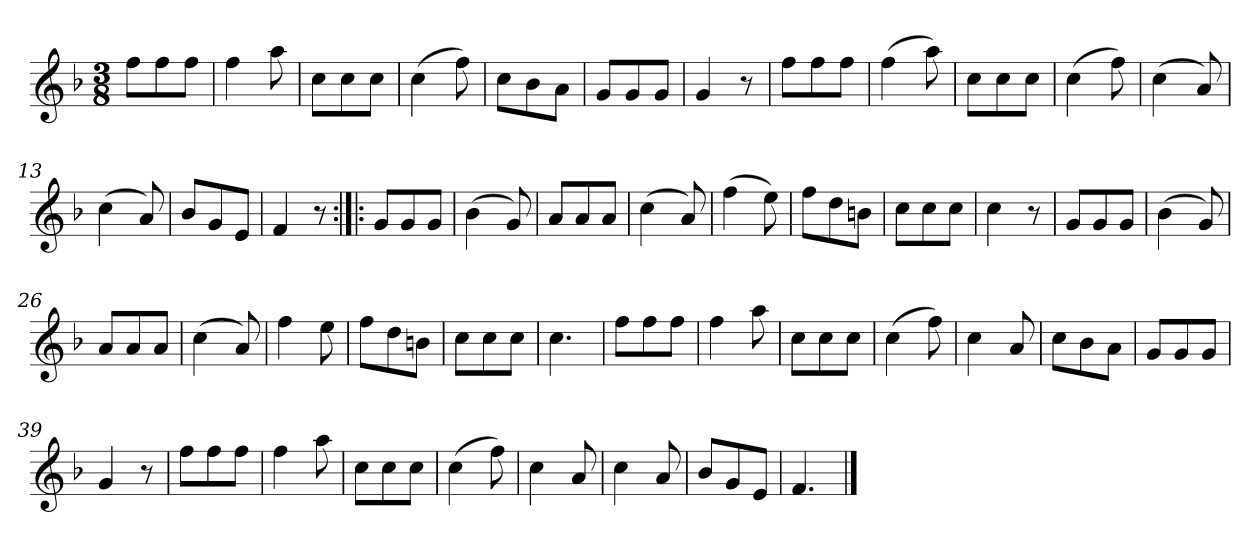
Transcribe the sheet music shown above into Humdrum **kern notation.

**kern
*part1
*staff1
*clefG2
*k[b-]
*F:
*M3/8
*MM120
=1
8ff\L
8ff\
8ff\J
=2
4ff
8aa
=3
8cc\L
8cc\
8cc\J
=4
(4cc
8ff)
=5
8cc\L
8b-\
8a\J
=6
8g/L
8g/
8g/J
=7
4g
8r
=8
8ff\L
8ff\
8ff\J
=9
(4ff
8aa)
=10
8cc\L
8cc\
8cc\J
=11
(4cc
8ff)
=12
(4cc
8a)
=13
(4cc
8a)
=14
8b-/L
8g/
8e/J
=15
4f
8r
=16:|!|:
8g/L
8g/
8g/J
=17
(4b-
8g)
=18
8a/L
8a/
8a/J
=19
(4cc
8a)
=20
(4ff
8ee)
=21
8ff\L
8dd\
8bn\J
=22
8cc\L
8cc\
8cc\J
=23
4cc
8r
=24
8g/L
8g/
8g/J
=25
(4b-
8g)
=26
8a/L
8a/
8a/J
=27
(4cc
8a)
=28
4ff
8ee
=29
8ff\L
8dd\
8bn\J
=30
8cc\L
8cc\
8cc\J
=31
4.cc
=32
8ff\L
8ff\
8ff\J
=33
4ff
8aa
=34
8cc\L
8cc\
8cc\J
=35
(4cc
8ff)
=36
4cc
8a
=37
8cc\L
8b-\
8a\J
=38
8g/L
8g/
8g/J
=39
4g
8r
=40
8ff\L
8ff\
8ff\J
=41
4ff
8aa
=42
8cc\L
8cc\
8cc\J
=43
(4cc
8ff)
=44
4cc
8a
=45
4cc
8a
=46
8b-/L
8g/
8e/J
=47
4.f
==
*-
